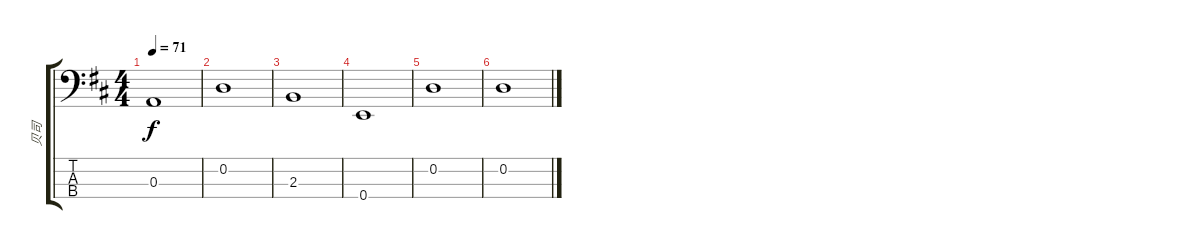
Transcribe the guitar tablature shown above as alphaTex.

\track ("贝司" "贝司") {instrument acousticbass}
\staff {score tabs}
\tuning (G2 D2 A1 E1) {hide}
\ts (4 4)
\tempo 71
\clef f4
\ks d
0.3.1{dy f} |
0.2.1 |
2.3.1 |
0.4.1 |
0.2.1 |
0.2.1
